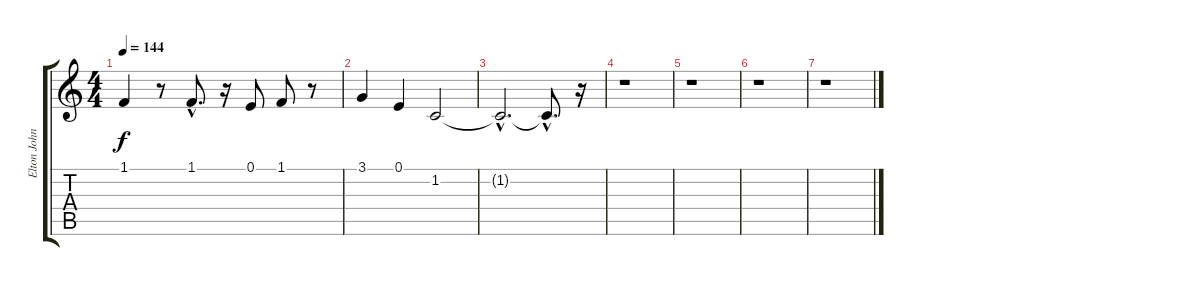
\track ("Elton John (melody with lyrics)" "Elton John") {instrument lead8bassandlead}
\staff {score tabs}
\tuning (E4 B3 G3 D3 A2 E2) {hide}
\ts (4 4)
\tempo 144
\clef g2
\ks c
1.1.4{dy f volume 8} r.8 1.1{hac}.8{d volume 7} r.16 0.1.8{volume 7} 1.1.8{volume 6} r.8 |
3.1.4{volume 6} 0.1.4{volume 5} 1.2.2{volume 4} |
1.2{hac t}.2{d} 1.2{hac t}.8{d} r.16 |
r.1 |
r.1 |
r.1 |
r.1
